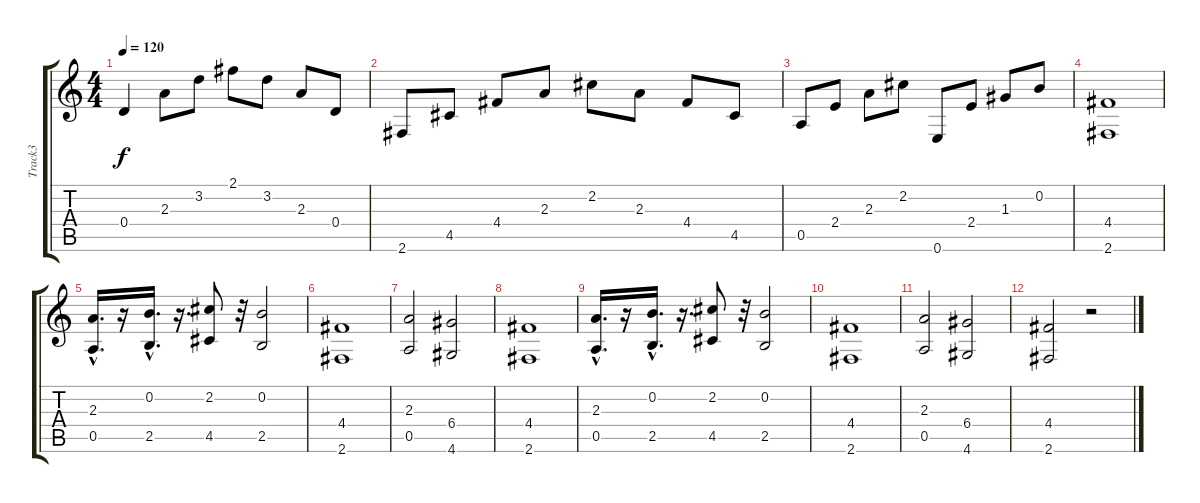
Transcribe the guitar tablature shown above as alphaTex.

\track ("Track3" "Track3") {instrument distortionguitar}
\staff {score tabs}
\tuning (E4 B3 G3 D3 A2 E2) {hide}
\ts (4 4)
\tempo 120
\clef g2
\ks c
0.4.4{dy f} 2.3.8 3.2.8 2.1.8 3.2.8 2.3.8 0.4.8 |
2.6.8 4.5.8 4.4.8 2.3.8 2.2.8 2.3.8 4.4.8 4.5.8 |
0.5.8 2.4.8 2.3.8 2.2.8 0.6.8 2.4.8 1.3.8 0.2.8 |
(4.4 2.6).1{volume 16 instrument distortionguitar} |
(2.3{hac} 0.5{hac}).16{d} r.16 (0.2{hac} 2.5{hac}).16{d} r.16{d} (2.2 4.5).8 r.32 (0.2 2.5).2 |
(4.4 2.6).1 |
(2.3 0.5).2 (6.4 4.6).2 |
(4.4 2.6).1{volume 16} |
(2.3{hac} 0.5{hac}).16{d} r.16 (0.2{hac} 2.5{hac}).16{d} r.16{d} (2.2 4.5).8 r.32 (0.2 2.5).2 |
(4.4 2.6).1 |
(2.3 0.5).2 (6.4 4.6).2 |
(4.4 2.6).2 r.2
